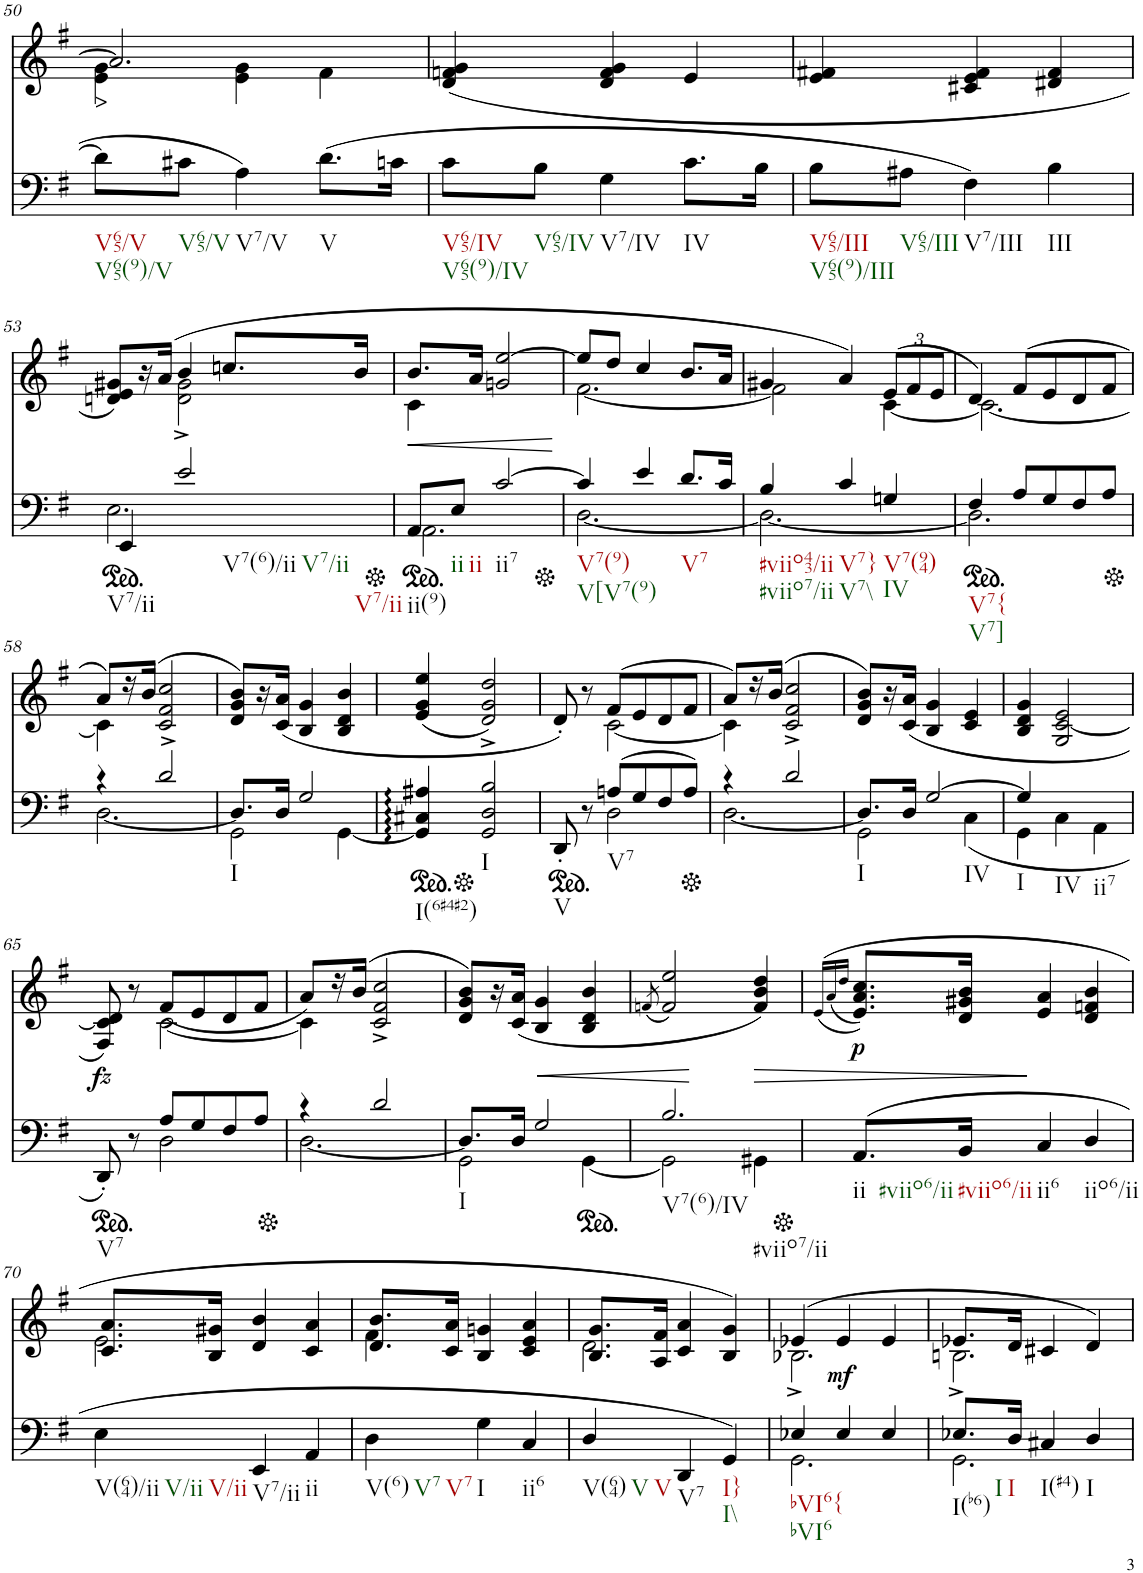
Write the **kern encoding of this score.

**kern	**kern	**text	**dynam
*part2	*part1	*part1	*part1
*staff2	*staff1	*staff1	*staff1
*I"piano	*I"piano	*	*
*I'Pno	*I'Pno	*	*
!!LO:PB:g=z
*clefF4	*clefG2	*	*
*k[f#]	*k[f#]	*	*
*G:	*G:	*	*
*M3/4	*M3/4	*	*
=50	=50	=50	=50
*	*^	*	*
!LO:TX:b:t=V65/V	!	!	!	!
!LO:TX:b:t=V65(9)/V	!	!	!	!
!	!	!	!LO:LY:b	!
8d\L]	2.a/]	4e\ 4g\	>	.
!LO:TX:b:t=V65/V	!	!	!	!
8c#X\J	.	.	.	.
!LO:TX:b:t=V7/V	!	!	!	!
4A\	.	4e\ 4g\	.	.
!LO:TX:b:t=V	!	!	!	!
(8.d\L	.	4f#\	.	.
16cn\Jk	.	.	.	.
*	*v	*v	*	*
=51	=51	=51	=51
!LO:TX:b:t=V65/IV	!	!	!
!LO:TX:b:t=V65(9)/IV	!	!	!
8c\L	(4d/ 4fn/ 4g/	.	.
!LO:TX:b:t=V65/IV	!	!	!
8B\J	.	.	.
!LO:TX:b:t=V7/IV	!	!	!
4G\	4d/ 4f/ 4g/	.	.
!LO:TX:b:t=IV	!	!	!
8.c\L	4e/	.	.
16B\Jk	.	.	.
=52	=52	=52	=52
!LO:TX:b:t=V65/III	!	!	!
!LO:TX:b:t=V65(9)/III	!	!	!
8B\L	4e/ 4f#X/	.	.
!LO:TX:b:t=V65/III	!	!	!
8A#X\J	.	.	.
!LO:TX:b:t=V7/III	!	!	!
4F#\)	4c#X/ 4e/ 4f#/	.	.
!LO:TX:b:t=III	!	!	!
4B\	4d#X/ 4f#/	.	.
!!LO:LB:g=z
=53	=53	=53	=53
*ped	*	*	*
*^	*^	*	*
!LO:TX:b:t=V7/ii	!	!	!	!	!
4EE/	2.E\	8dn/ 8e/ 8g#X/L)	4ryy	.	.
.	.	16r	.	.	.
.	.	(16a/JJ	.	.	.
!LO:TX:b:t=V7(6)/ii	!	!	!	!	!
!LO:TX:b:t=V7/ii	!	!	!	!	!
!LO:TX:b:t=V7/ii	!	!	!	!	!
2e/	.	4b/	2d\^ 2g#\^	.	.
.	.	8.ccn/L	.	.	.
.	.	16b/Jk	.	.	.
=54	=54	=54	=54	=54	=54
*Xped	*	*	*	*	*
*ped	*	*	*	*	*
!LO:TX:b:t=ii(9)	!	!	!	!	!
!	!	!	!	!	!LO:HP:b
8AA/L	2.AA\	8.b/L	4c\	.	<
!LO:TX:b:t=ii	!	!	!	!	!
!LO:TX:b:t=ii	!	!	!	!	!
8E/J	.	.	.	.	.
.	.	16a/Jk	.	.	.
!LO:TX:b:t=ii7	!	!	!	!	!
[2c/	.	2gn/ [2ee/	2ryy	.	.
*v	*v	*	*	*	*
*	*v	*v	*	*
.	.	.	[
=55	=55	=55	=55
*Xped	*	*	*
*^	*^	*	*
!LO:TX:b:t=V7(9)	!	!	!	!	!
!LO:TX:b:t=V[V7(9)	!	!	!	!	!
4c/]	[2.D\	8ee/L]	[2.f#\	.	.
.	.	8dd/J	.	.	.
4e/	.	4cc/	.	.	.
!LO:TX:b:t=V7	!	!	!	!	!
8.d/L	.	8.b/L	.	.	.
16c/Jk	.	16a/Jk	.	.	.
=56	=56	=56	=56	=56	=56
!LO:TX:b:t=#viio43/ii	!	!	!	!	!
!LO:TX:b:t=#viio7/ii	!	!	!	!	!
4B/	2.D\_	4g#X/	2f#\]	.	.
!LO:TX:b:t=V7}	!	!	!	!	!
!LO:TX:b:t=V7\\	!	!	!	!	!
4c/	.	4a/)	.	.	.
*	*	*Xbrackettup	*	*	*
!LO:TX:b:t=V7(94)	!	!	!	!	!
!LO:TX:b:t=IV	!	!	!	!	!
4Gn/	.	(12e/L	[4c\	.	.
.	.	12f#/	.	.	.
.	.	12e/J	.	.	.
=57	=57	=57	=57	=57	=57
*ped	*	*	*	*	*
!LO:TX:b:t=V7{	!	!	!	!	!
!LO:TX:b:t=V7]	!	!	!	!	!
4F#/	2.D\]	4d/)	2.c\_	.	.
8A/L	.	(8f#/L	.	.	.
8G/	.	8e/	.	.	.
8F#/	.	8d/	.	.	.
8A/J	.	8f#/J	.	.	.
!!LO:LB:g=z	!!
=58	=58	=58	=58	=58	=58
*Xped	*	*	*	*	*
4r	[2.D\	8a/L)	4c\]	.	.
.	.	16r	.	.	.
.	.	(16b/JJ	.	.	.
2d^/	.	2c/ 2f#/ 2cc/	2ryy	.	.
=59	=59	=59	=59	=59	=59
!LO:TX:b:t=I	!	!	!	!	!
*	*	*v	*v	*	*
8.D/L]	2GG\	8d/ 8g/ 8b/L)	.	.
.	.	16r	.	.
16D/Jk	.	(16c/ 16a/JJ	.	.
2G/	.	4B/ 4g/	.	.
.	[4GG\	4B/ 4d/ 4b/	.	.
*v	*v	*	*	*
=60	=60	=60	=60
*ped	*	*	*
*^	*	*	*
!LO:TX:b:t=I(6#4#2)	!	!	!	!
*v	*v	*	*	*
4GG/] 4C#X/ 4A#X/	(4e/ 4g/ 4ee/	.	.
*Xped	*	*	*
!LO:TX:b:t=I	!	!	!
2GG/ 2D/ 2B/	2d/^ 2g/^ 2dd/^)	.	.
=61	=61	=61	=61
*ped	*	*	*
*^	*^	*	*
!LO:TX:b:t=V	!	!	!	!	!
8DD'/	4ryy	8d'/)	4ryy	.	.
8r	.	8r	.	.	.
!LO:TX:b:t=V7	!	!	!	!	!
(8An/L	2D\	(8f#/L	[2c\	.	.
8G/	.	8e/	.	.	.
8F#/	.	8d/	.	.	.
8A/J)	.	8f#/J	.	.	.
=62	=62	=62	=62	=62	=62
*Xped	*	*	*	*	*
4r	[2.D\	8a/L)	4c\]	.	.
.	.	16r	.	.	.
.	.	(16b/JJ	.	.	.
2d/	.	2c/^ 2f#/^ 2cc/^	2ryy	.	.
=63	=63	=63	=63	=63	=63
!LO:TX:b:t=I	!	!	!	!	!
*	*	*v	*v	*	*
8.D/L]	2GG\	8d/ 8g/ 8b/L)	.	.
.	.	16r	.	.
16D/Jk	.	(16c/ 16a/JJ	.	.
!LO:TX:b:t=IV	!	!	!	!
[2G/	.	4B/ 4g/	.	.
.	(4C\	4c/ 4e/	.	.
=64	=64	=64	=64	=64
!LO:TX:b:t=I	!	!	!	!
4G/]	4GG\	4B/ 4d/ 4g/	.	.
!LO:TX:b:t=IV	!	!	!	!
!LO:TX:b:t=ii7	!	!	!	!
2ryy	4C\	2G/ [2c/ 2e/	.	.
.	4AA\	.	.	.
!!LO:LB:g=z
=65	=65	=65	=65	=65
*ped	*	*	*	*
*	*	*^	*	*
!LO:TX:b:t=V7	!	!	!	!	!
!	!	!	!	!	!LO:DY:b
8DD'/)	4ryy	8F#/ 8c/] 8d/)	4ryy	.	fz
8r	.	8r	.	.	.
8A/L	2D\	[2c\	(8f#/L	.	.
8G/	.	.	8e/	.	.
8F#/	.	.	8d/	.	.
8A/J	.	.	8f#/J	.	.
=66	=66	=66	=66	=66	=66
*Xped	*	*	*	*	*
4r	[2.D\	8a/L)	4c\]	.	.
.	.	16r	.	.	.
.	.	(16b/JJ	.	.	.
2d/	.	2c/^ 2f#/^ 2cc/^	2ryy	.	.
=67	=67	=67	=67	=67	=67
!LO:TX:b:t=I	!	!	!	!	!
*	*	*v	*v	*	*
8.D/L]	2GG\	8d/ 8g/ 8b/L)	.	.
.	.	16r	.	.
16D/Jk	.	(16c/ 16a/JJ	.	.
!	!	!	!	!LO:HP:b
2G/	.	4B/ 4g/	.	<
*ped	*	*	*	*
.	[4GG\	4B/ 4d/ 4b/	.	.
=68	=68	=68	=68	=68
.	.	(8qfn/	.	.
!LO:TX:b:t=V7(6)/IV	!	!	!	!
!LO:TX:b:t=#viio7/ii	!	!	!	!
2.B/	2GG\]	2f/ 2ee/)	.	.
!	!	!	!	!LO:HP:n=1:b
.	4GG#X\	4f/ 4b/ 4dd/)	.	[ >
*v	*v	*	*	*
=69	=69	=69	=69
.	((16qe/LL	.	.
.	(16qa/	.	.
.	16qdd/JJ	.	.
*Xped	*	*	*
!LO:TX:b:t=ii	!	!	!
!LO:TX:b:t=#viio6/ii	!	!	!
!	!	!	!LO:DY:b
(8.AA/L	8.e/ 8.a/ 8.cc/L))	.	p
!LO:TX:b:t=#viio6/ii	!	!	!
16BB/Jk	16d/ 16g#X/ 16b/Jk	.	.
!LO:TX:b:t=ii6	!	!	!
4C/	4e/ 4a/	.	]
!LO:TX:b:t=iio6/ii	!	!	!
4D/	4d/ 4fn/ 4b/	.	.
!!LO:LB:g=z
=70	=70	=70	=70
*	*^	*	*
!LO:TX:b:t=V(64)/ii	!	!	!	!
!LO:TX:b:t=V/ii	!	!	!	!
!LO:TX:b:t=V/ii	!	!	!	!
4E\	8.c/ 8.a/L	2.e\	.	.
.	16B/ 16g#X/Jk	.	.	.
!LO:TX:b:t=V7/ii	!	!	!	!
4EE/	4d/ 4b/	.	.	.
!LO:TX:b:t=ii	!	!	!	!
4AA/	4c/ 4a/	.	.	.
=71	=71	=71	=71	=71
!LO:TX:b:t=V(6)	!	!	!	!
!LO:TX:b:t=V7	!	!	!	!
!LO:TX:b:t=V7	!	!	!	!
4D\	8.d/ 8.b/L	4f#\	.	.
.	16c/ 16a/Jk	.	.	.
!LO:TX:b:t=I	!	!	!	!
4G\	4B/ 4gn/	2ryy	.	.
!LO:TX:b:t=ii6	!	!	!	!
4C/	4c/ 4e/ 4a/	.	.	.
=72	=72	=72	=72	=72
!LO:TX:b:t=V(64)	!	!	!	!
!LO:TX:b:t=V	!	!	!	!
!LO:TX:b:t=V	!	!	!	!
4D/	8.B/ 8.g/L	2.d\	.	.
.	16A/ 16f#/Jk	.	.	.
!LO:TX:b:t=V7	!	!	!	!
4DD/	4c/ 4a/	.	.	.
!LO:TX:b:t=I}	!	!	!	!
!LO:TX:b:t=I\\	!	!	!	!
4GG/)	4B/ 4g/)	.	.	.
=73	=73	=73	=73	=73
*^	*	*	*	*
!LO:TX:b:t=bVI6{	!	!	!	!	!
!LO:TX:b:t=bVI6	!	!	!	!	!
4E-X/	2.GG\	(4e-X/	2.B-X^\	.	.
!	!	!	!	!	!LO:DY:b
4E-/	.	4e-/	.	.	mf
4E-/	.	4e-/	.	.	.
=74	=74	=74	=74	=74	=74
!LO:TX:b:t=I(b6)	!	!	!	!	!
!LO:TX:b:t=I	!	!	!	!	!
8.E-X/L	2.GG\	8.e-X/L	2.Bn^\	.	.
!LO:TX:b:t=I	!	!	!	!	!
16D/Jk	.	16d/Jk	.	.	.
!LO:TX:b:t=I(#4)	!	!	!	!	!
4C#X/	.	4c#X/	.	.	.
!LO:TX:b:t=I	!	!	!	!	!
4D/	.	4d/)	.	.	.
*v	*v	*	*	*	*
*	*v	*v	*	*
=	=	=	=
*-	*-	*-	*-
